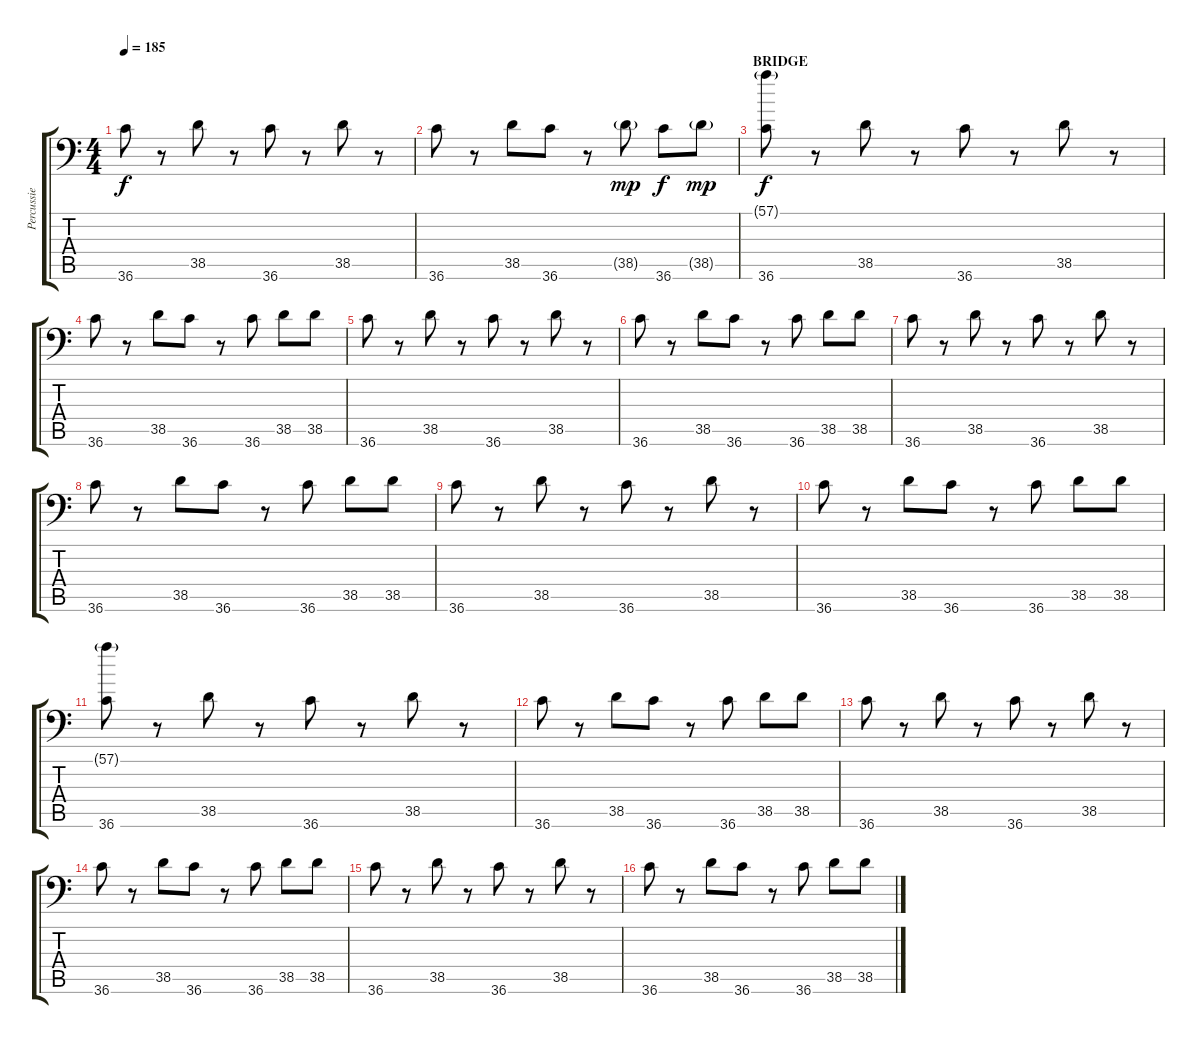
\track ("Percussie" "Percussie") {instrument acousticgrandpiano}
\staff {score tabs}
\tuning (C-1 C-1 C-1 C-1 C-1 C-1) {hide}
\ts (4 4)
\tempo 185
\clef f4
\ks c
36.6.8{dy f} r.8 38.5.8 r.8 36.6.8 r.8 38.5.8 r.8 |
36.6.8 r.8 38.5.8 36.6.8 r.8 38.5{g}.8{dy mp} 36.6.8{dy f} 38.5{g}.8{dy mp} |
\section ("" "BRIDGE")
(57.1{g} 36.6).8{dy f} r.8 38.5.8 r.8 36.6.8 r.8 38.5.8 r.8 |
36.6.8 r.8 38.5.8 36.6.8 r.8 36.6.8 38.5.8 38.5.8 |
36.6.8 r.8 38.5.8 r.8 36.6.8 r.8 38.5.8 r.8 |
36.6.8 r.8 38.5.8 36.6.8 r.8 36.6.8 38.5.8 38.5.8 |
36.6.8 r.8 38.5.8 r.8 36.6.8 r.8 38.5.8 r.8 |
36.6.8 r.8 38.5.8 36.6.8 r.8 36.6.8 38.5.8 38.5.8 |
36.6.8 r.8 38.5.8 r.8 36.6.8 r.8 38.5.8 r.8 |
36.6.8 r.8 38.5.8 36.6.8 r.8 36.6.8 38.5.8 38.5.8 |
(57.1{g} 36.6).8 r.8 38.5.8 r.8 36.6.8 r.8 38.5.8 r.8 |
36.6.8 r.8 38.5.8 36.6.8 r.8 36.6.8 38.5.8 38.5.8 |
36.6.8 r.8 38.5.8 r.8 36.6.8 r.8 38.5.8 r.8 |
36.6.8 r.8 38.5.8 36.6.8 r.8 36.6.8 38.5.8 38.5.8 |
36.6.8 r.8 38.5.8 r.8 36.6.8 r.8 38.5.8 r.8 |
36.6.8 r.8 38.5.8 36.6.8 r.8 36.6.8 38.5.8 38.5.8
